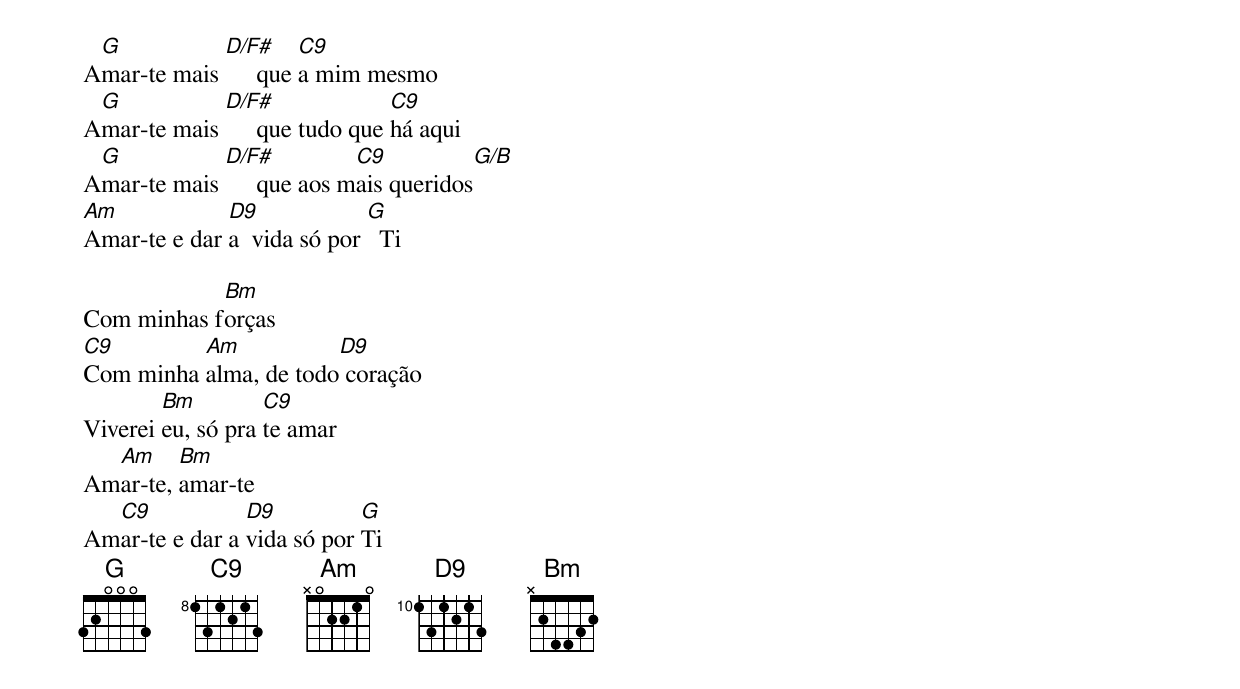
 G           D/F#     C9
Amar-te mais      que a mim mesmo
 G           D/F#              C9
Amar-te mais      que tudo que há aqui
 G           D/F#          C9          G/B
Amar-te mais      que aos mais queridos
Am            D9             G
Amar-te e dar a  vida só por   Ti

            Bm
Com minhas forças
C9        Am           D9
Com minha alma, de todo coração
        Bm         C9
Viverei eu, só pra te amar
  Am     Bm
Amar-te, amar-te
  C9            D9          G
Amar-te e dar a vida só por Ti
